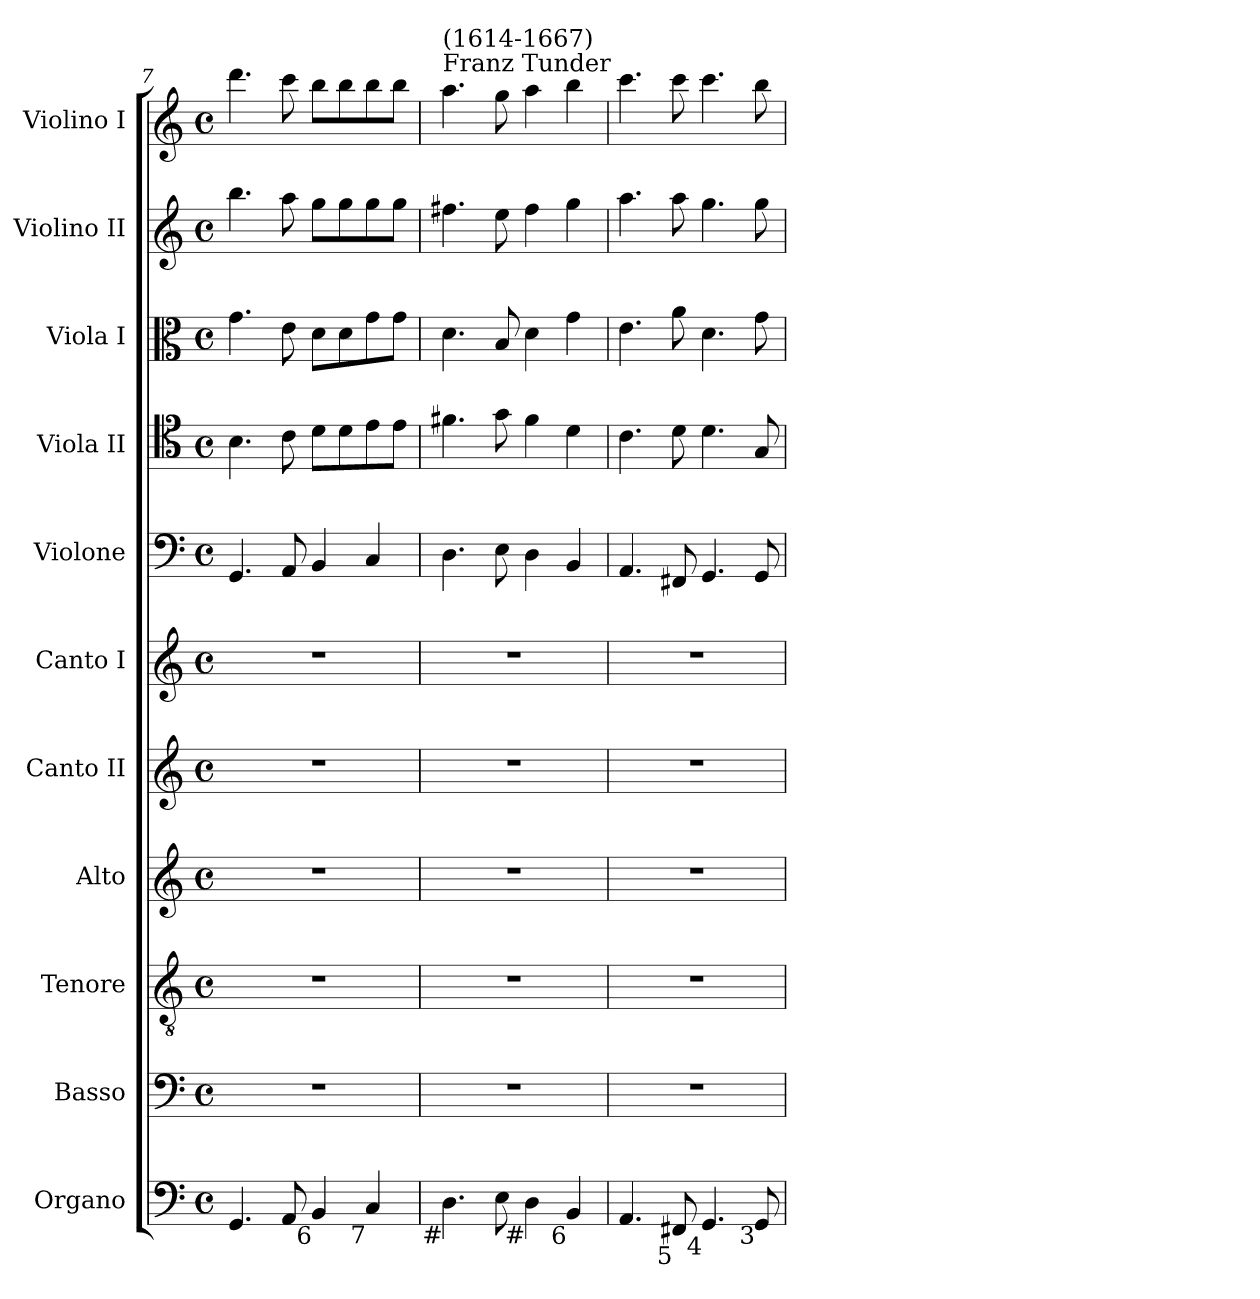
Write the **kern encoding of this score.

**kern	**kern	**kern	**kern	**kern	**kern	**kern	**kern	**kern	**kern	**kern
*part11	*part10	*part9	*part8	*part7	*part6	*part5	*part4	*part3	*part2	*part1
*staff11	*staff10	*staff9	*staff8	*staff7	*staff6	*staff5	*staff4	*staff3	*staff2	*staff1
*I"Organo	*I"Basso	*I"Tenore	*I"Alto	*I"Canto II	*I"Canto I	*I"Violone	*I"Viola II	*I"Viola I	*I"Violino II	*I"Violino I
*I'Org.	*I'B.	*I'T.	*I'A.	*I'C. II	*I'C. I	*I'Vne.	*I'Vla. II	*I'Vla. I	*I'Vl. II	*I'Vl. I
*clefF4	*clefF4	*clefGv2	*clefG2	*clefG2	*clefG2	*clefF4	*clefC4	*clefC3	*clefG2	*clefG2
*	*	*ITrd7c12	*	*	*	*	*	*	*	*
*k[]	*k[]	*k[]	*k[]	*k[]	*k[]	*k[]	*k[]	*k[]	*k[]	*k[]
*C:	*C:	*C:	*C:	*C:	*C:	*C:	*C:	*C:	*C:	*C:
*M4/4	*M4/4	*M4/4	*M4/4	*M4/4	*M4/4	*M4/4	*M4/4	*M4/4	*M4/4	*M4/4
*met(c)	*met(c)	*met(c)	*met(c)	*met(c)	*met(c)	*met(c)	*met(c)	*met(c)	*met(c)	*met(c)
=7	=7	=7	=7	=7	=7	=7	=7	=7	=7	=7
4.GGi/	1r	1r	1r	1r	1r	4.GGi/	4.Bi\	4.gi\	4.bbi\	4.dddi\
8AAi/	.	.	.	.	.	8AAi/	8ci\	8ei\	8aai\	8ccci\
!LO:TX:b:rj:t=6	!	!	!	!	!	!	!	!	!	!
4BBi/	.	.	.	.	.	4BBi/	8di\L	8di\L	8ggi\L	8bbi\L
.	.	.	.	.	.	.	8di\	8di\	8ggi\	8bbi\
!LO:TX:b:rj:t=7	!	!	!	!	!	!	!	!	!	!
4Ci/	.	.	.	.	.	4Ci/	8ei\	8gi\	8ggi\	8bbi\
.	.	.	.	.	.	.	8ei\J	8gi\J	8ggi\J	8bbi\J
=8	=8	=8	=8	=8	=8	=8	=8	=8	=8	=8
!	!	!	!	!	!	!	!	!	!	!LO:TX:a:t=Franz Tunder
!	!	!	!	!	!	!	!	!	!	!LO:TX:t=(1614-1667)
!LO:TX:b:rj:t=#	!	!	!	!	!	!	!	!	!	!
4.Di\	1r	1r	1r	1r	1r	4.Di\	4.f#Xi\	4.di\	4.ff#Xi\	4.aai\
8Ei\	.	.	.	.	.	8Ei\	8gi\	8Bi/	8eei\	8ggi\
!LO:TX:b:rj:t=#	!	!	!	!	!	!	!	!	!	!
4Di\	.	.	.	.	.	4Di\	4f#i\	4di\	4ff#i\	4aai\
!LO:TX:b:rj:t=6	!	!	!	!	!	!	!	!	!	!
4BBi/	.	.	.	.	.	4BBi/	4di\	4gi\	4ggi\	4bbi\
!!LO:LB:g=z
=9	=9	=9	=9	=9	=9	=9	=9	=9	=9	=9
4.AAi/	1r	1r	1r	1r	1r	4.AAi/	4.ci\	4.ei\	4.aai\	4.ccci\
!LO:TX:b:rj:t=5	!	!	!	!	!	!	!	!	!	!
8FF#Xi/	.	.	.	.	.	8FF#Xi/	8di\	8ai\	8aai\	8ccci\
!LO:TX:b:rj:t=4	!	!	!	!	!	!	!	!	!	!
4.GGi/	.	.	.	.	.	4.GGi/	4.di\	4.di\	4.ggi\	4.ccci\
!LO:TX:b:rj:t=3	!	!	!	!	!	!	!	!	!	!
8GGi/	.	.	.	.	.	8GGi/	8Gi/	8gi\	8ggi\	8bbi\
=	=	=	=	=	=	=	=	=	=	=
*-	*-	*-	*-	*-	*-	*-	*-	*-	*-	*-
